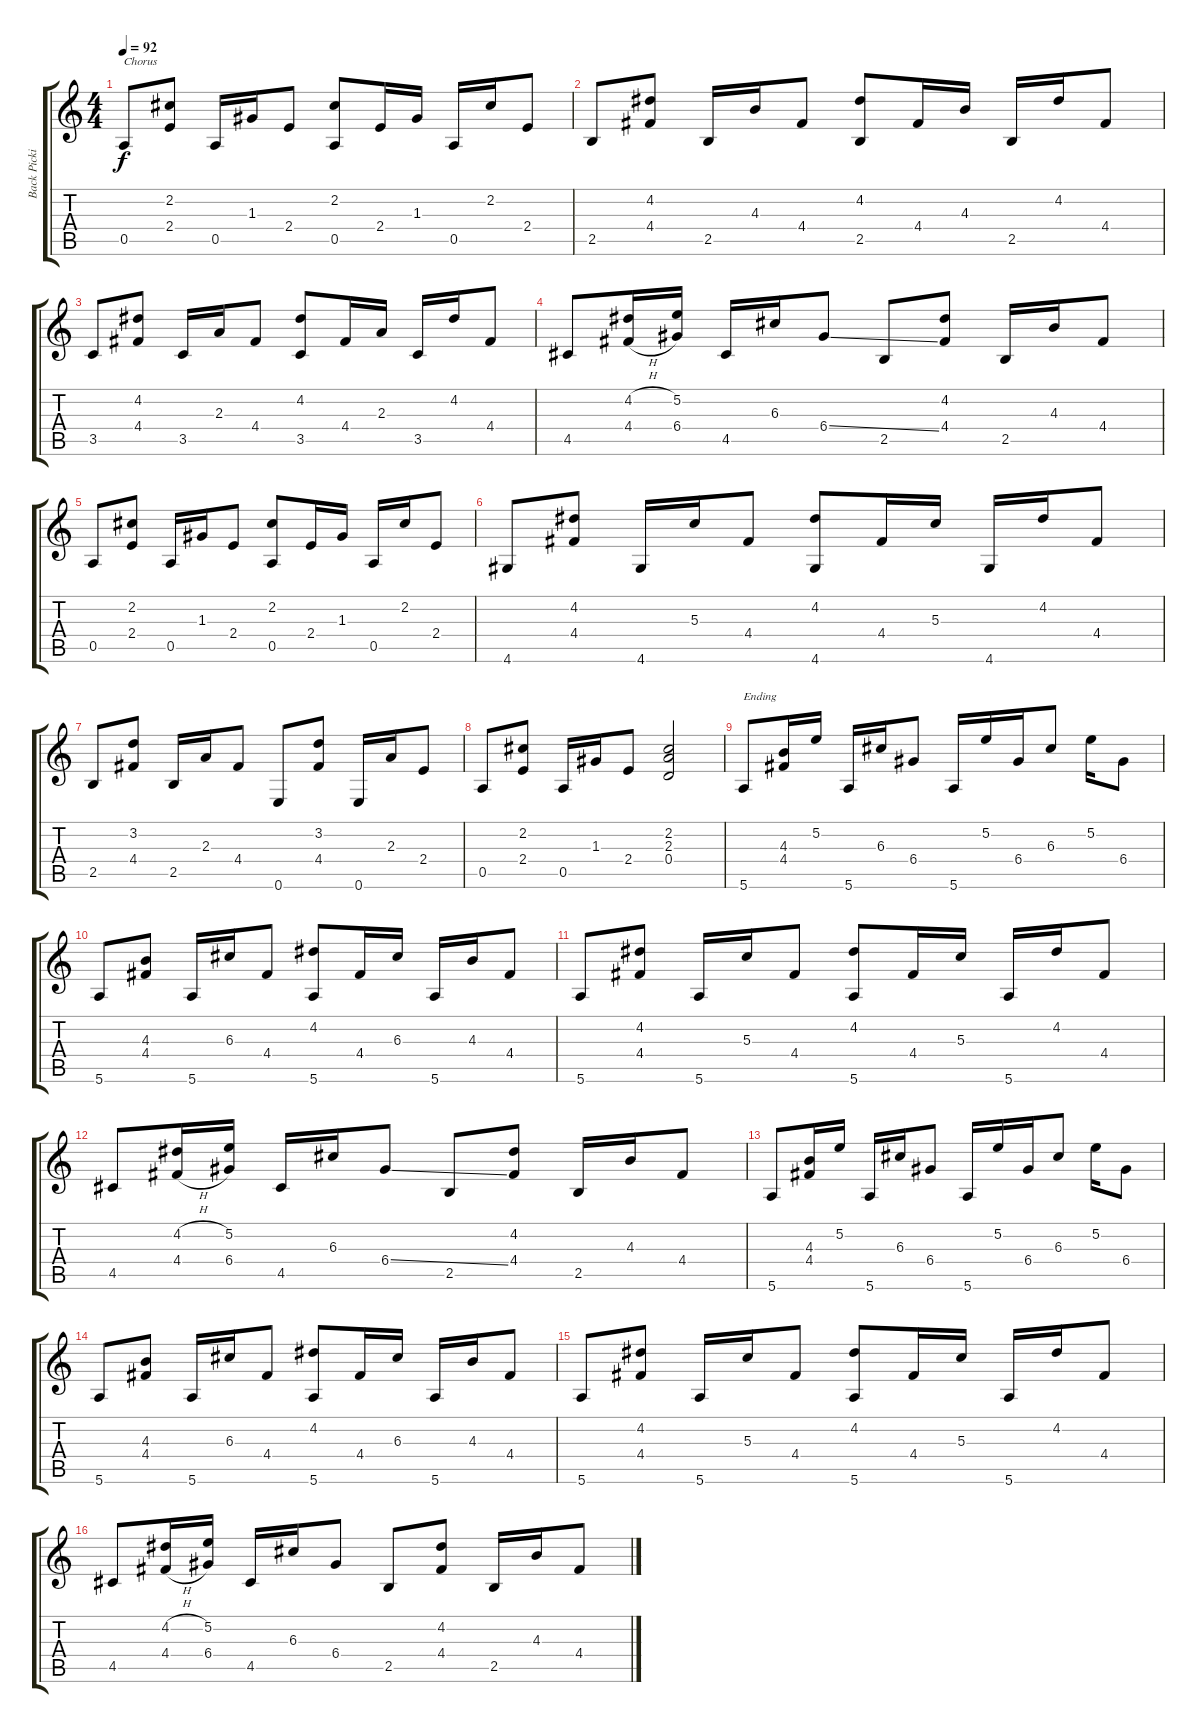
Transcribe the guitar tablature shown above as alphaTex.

\track ("Back Picking" "Back Picki") {instrument acousticguitarnylon}
\staff {score tabs}
\tuning (E4 B3 G3 D3 A2 E2) {hide}
\ts (4 4)
\tempo 92
\clef g2
\ks c
0.5.8{txt "Chorus" dy f} (2.2 2.4).8 0.5.16 1.3.16 2.4.8 (2.2 0.5).8 2.4.16 1.3.16 0.5.16 2.2.16 2.4.8 |
2.5.8 (4.2 4.4).8 2.5.16 4.3.16 4.4.8 (4.2 2.5).8 4.4.16 4.3.16 2.5.16 4.2.16 4.4.8 |
3.5.8 (4.2 4.4).8 3.5.16 2.3.16 4.4.8 (4.2 3.5).8 4.4.16 2.3.16 3.5.16 4.2.16 4.4.8 |
4.5.8 (4.2{h} 4.4{h}).16 (5.2 6.4).16 4.5.16 6.3.16 6.4{ss}.8 2.5.8 (4.2 4.4).8 2.5.16 4.3.16 4.4.8 |
0.5.8 (2.2 2.4).8 0.5.16 1.3.16 2.4.8 (2.2 0.5).8 2.4.16 1.3.16 0.5.16 2.2.16 2.4.8 |
4.6.8 (4.2 4.4).8 4.6.16 5.3.16 4.4.8 (4.2 4.6).8 4.4.16 5.3.16 4.6.16 4.2.16 4.4.8 |
2.5.8 (3.2 4.4).8 2.5.16 2.3.16 4.4.8 0.6.8 (3.2 4.4).8 0.6.16 2.3.16 2.4.8 |
0.5.8 (2.2 2.4).8 0.5.16 1.3.16 2.4.8 (2.2 2.3 0.4).2 |
5.6.8{txt "Ending"} (4.3 4.4).16 5.2.16 5.6.16 6.3.16 6.4.8 5.6.16 5.2.16 6.4.16 6.3.8 5.2.16 6.4.8 |
5.6.8 (4.3 4.4).8 5.6.16 6.3.16 4.4.8 (4.2 5.6).8 4.4.16 6.3.16 5.6.16 4.3.16 4.4.8 |
5.6.8 (4.2 4.4).8 5.6.16 5.3.16 4.4.8 (4.2 5.6).8 4.4.16 5.3.16 5.6.16 4.2.16 4.4.8 |
4.5.8 (4.2{h} 4.4{h}).16 (5.2 6.4).16 4.5.16 6.3.16 6.4{ss}.8 2.5.8 (4.2 4.4).8 2.5.16 4.3.16 4.4.8 |
5.6.8 (4.3 4.4).16 5.2.16 5.6.16 6.3.16 6.4.8 5.6.16 5.2.16 6.4.16 6.3.8 5.2.16 6.4.8 |
5.6.8 (4.3 4.4).8 5.6.16 6.3.16 4.4.8 (4.2 5.6).8 4.4.16 6.3.16 5.6.16 4.3.16 4.4.8 |
5.6.8 (4.2 4.4).8 5.6.16 5.3.16 4.4.8 (4.2 5.6).8 4.4.16 5.3.16 5.6.16 4.2.16 4.4.8 |
4.5.8 (4.2{h} 4.4{h}).16 (5.2 6.4).16 4.5.16 6.3.16 6.4.8 2.5.8 (4.2 4.4).8 2.5.16 4.3.16 4.4.8
